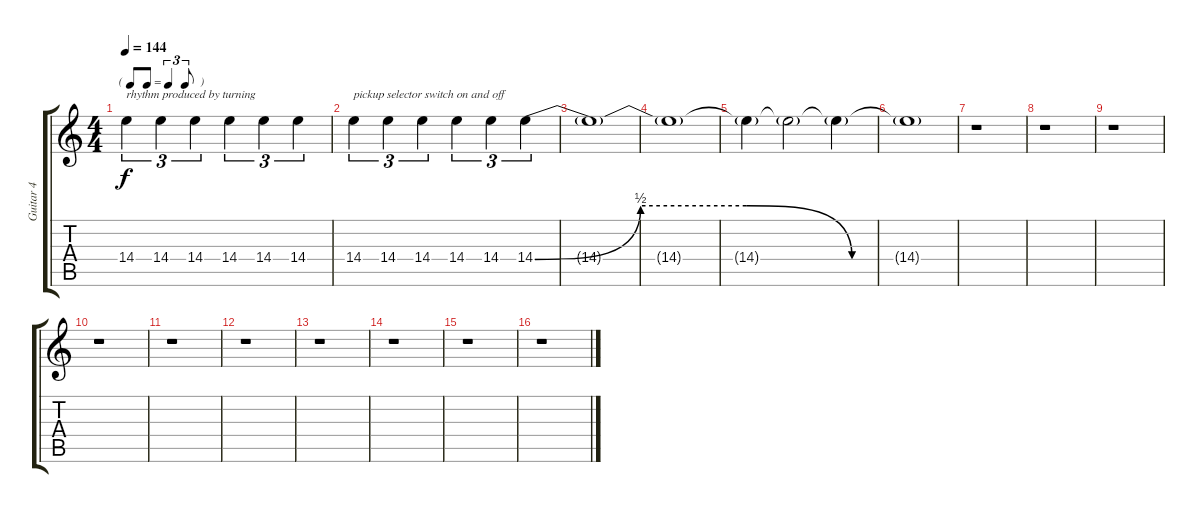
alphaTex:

\track ("Guitar 4" "Guitar 4") {instrument distortionguitar}
\staff {score tabs}
\tuning (E4 B3 G3 D3 A2 E2) {hide}
\ts (4 4)
\tf triplet8th
\tempo 144
\clef g2
\ks c
14.4{t}.4{tu (3 2) txt "rhythm produced by turning" dy f} 14.4.4{tu (3 2)} 14.4.4{tu (3 2)} 14.4.4{tu (3 2)} 14.4.4{tu (3 2)} 14.4.4{tu (3 2)} |
14.4.4{tu (3 2) txt "pickup selector switch on and off"} 14.4.4{tu (3 2)} 14.4.4{tu (3 2)} 14.4.4{tu (3 2)} 14.4.4{tu (3 2)} 14.4{be (custom 0 0 15 2 30 2 45 0 60 0)}.4{tu (3 2)} |
14.4{t}.1 |
14.4{t}.1 |
14.4{t}.4 14.4{t}.2 14.4{t}.4 |
14.4{t}.1 |
r.1 |
r.1 |
r.1 |
r.1 |
r.1 |
r.1 |
r.1 |
r.1 |
r.1 |
r.1
